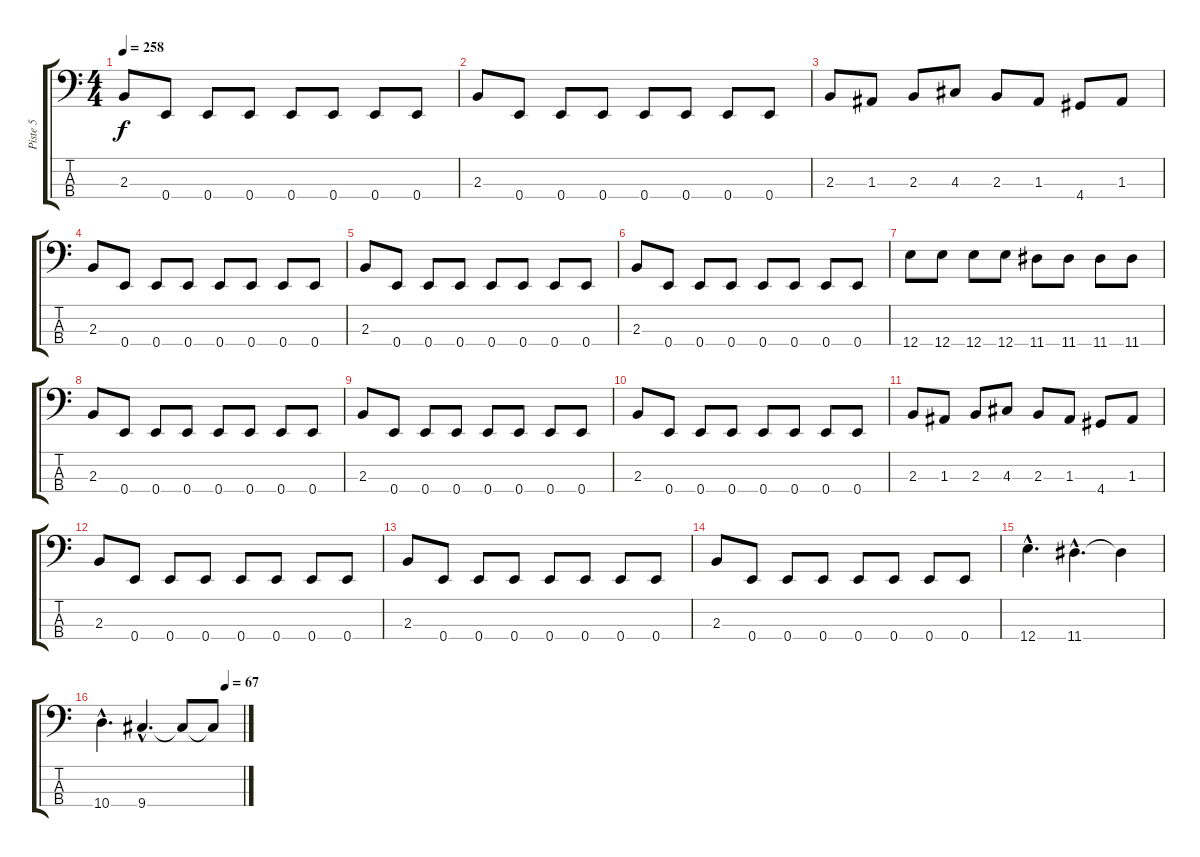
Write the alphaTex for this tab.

\track ("Piste 5" "Piste 5") {instrument electricbassfinger}
\staff {score tabs}
\tuning (G2 D2 A1 E1) {hide}
\ts (4 4)
\tempo 258
\clef f4
\ks c
2.3.8{dy f} 0.4.8 0.4.8 0.4.8 0.4.8 0.4.8 0.4.8 0.4.8 |
2.3.8 0.4.8 0.4.8 0.4.8 0.4.8 0.4.8 0.4.8 0.4.8 |
2.3.8 1.3.8 2.3.8 4.3.8 2.3.8 1.3.8 4.4.8 1.3.8 |
2.3.8 0.4.8 0.4.8 0.4.8 0.4.8 0.4.8 0.4.8 0.4.8 |
2.3.8 0.4.8 0.4.8 0.4.8 0.4.8 0.4.8 0.4.8 0.4.8 |
2.3.8 0.4.8 0.4.8 0.4.8 0.4.8 0.4.8 0.4.8 0.4.8 |
12.4.8 12.4.8 12.4.8 12.4.8 11.4.8 11.4.8 11.4.8 11.4.8 |
2.3.8 0.4.8 0.4.8 0.4.8 0.4.8 0.4.8 0.4.8 0.4.8 |
2.3.8 0.4.8 0.4.8 0.4.8 0.4.8 0.4.8 0.4.8 0.4.8 |
2.3.8 0.4.8 0.4.8 0.4.8 0.4.8 0.4.8 0.4.8 0.4.8 |
2.3.8 1.3.8 2.3.8 4.3.8 2.3.8 1.3.8 4.4.8 1.3.8 |
2.3.8 0.4.8 0.4.8 0.4.8 0.4.8 0.4.8 0.4.8 0.4.8 |
2.3.8 0.4.8 0.4.8 0.4.8 0.4.8 0.4.8 0.4.8 0.4.8 |
2.3.8 0.4.8 0.4.8 0.4.8 0.4.8 0.4.8 0.4.8 0.4.8 |
12.4{hac}.4{d} 11.4{hac}.4{d} 11.4{t}.4 |
\tempo (67 0.875)
10.4{hac}.4{d} 9.4{hac}.4{d} 9.4{t}.8 9.4{t}.8
